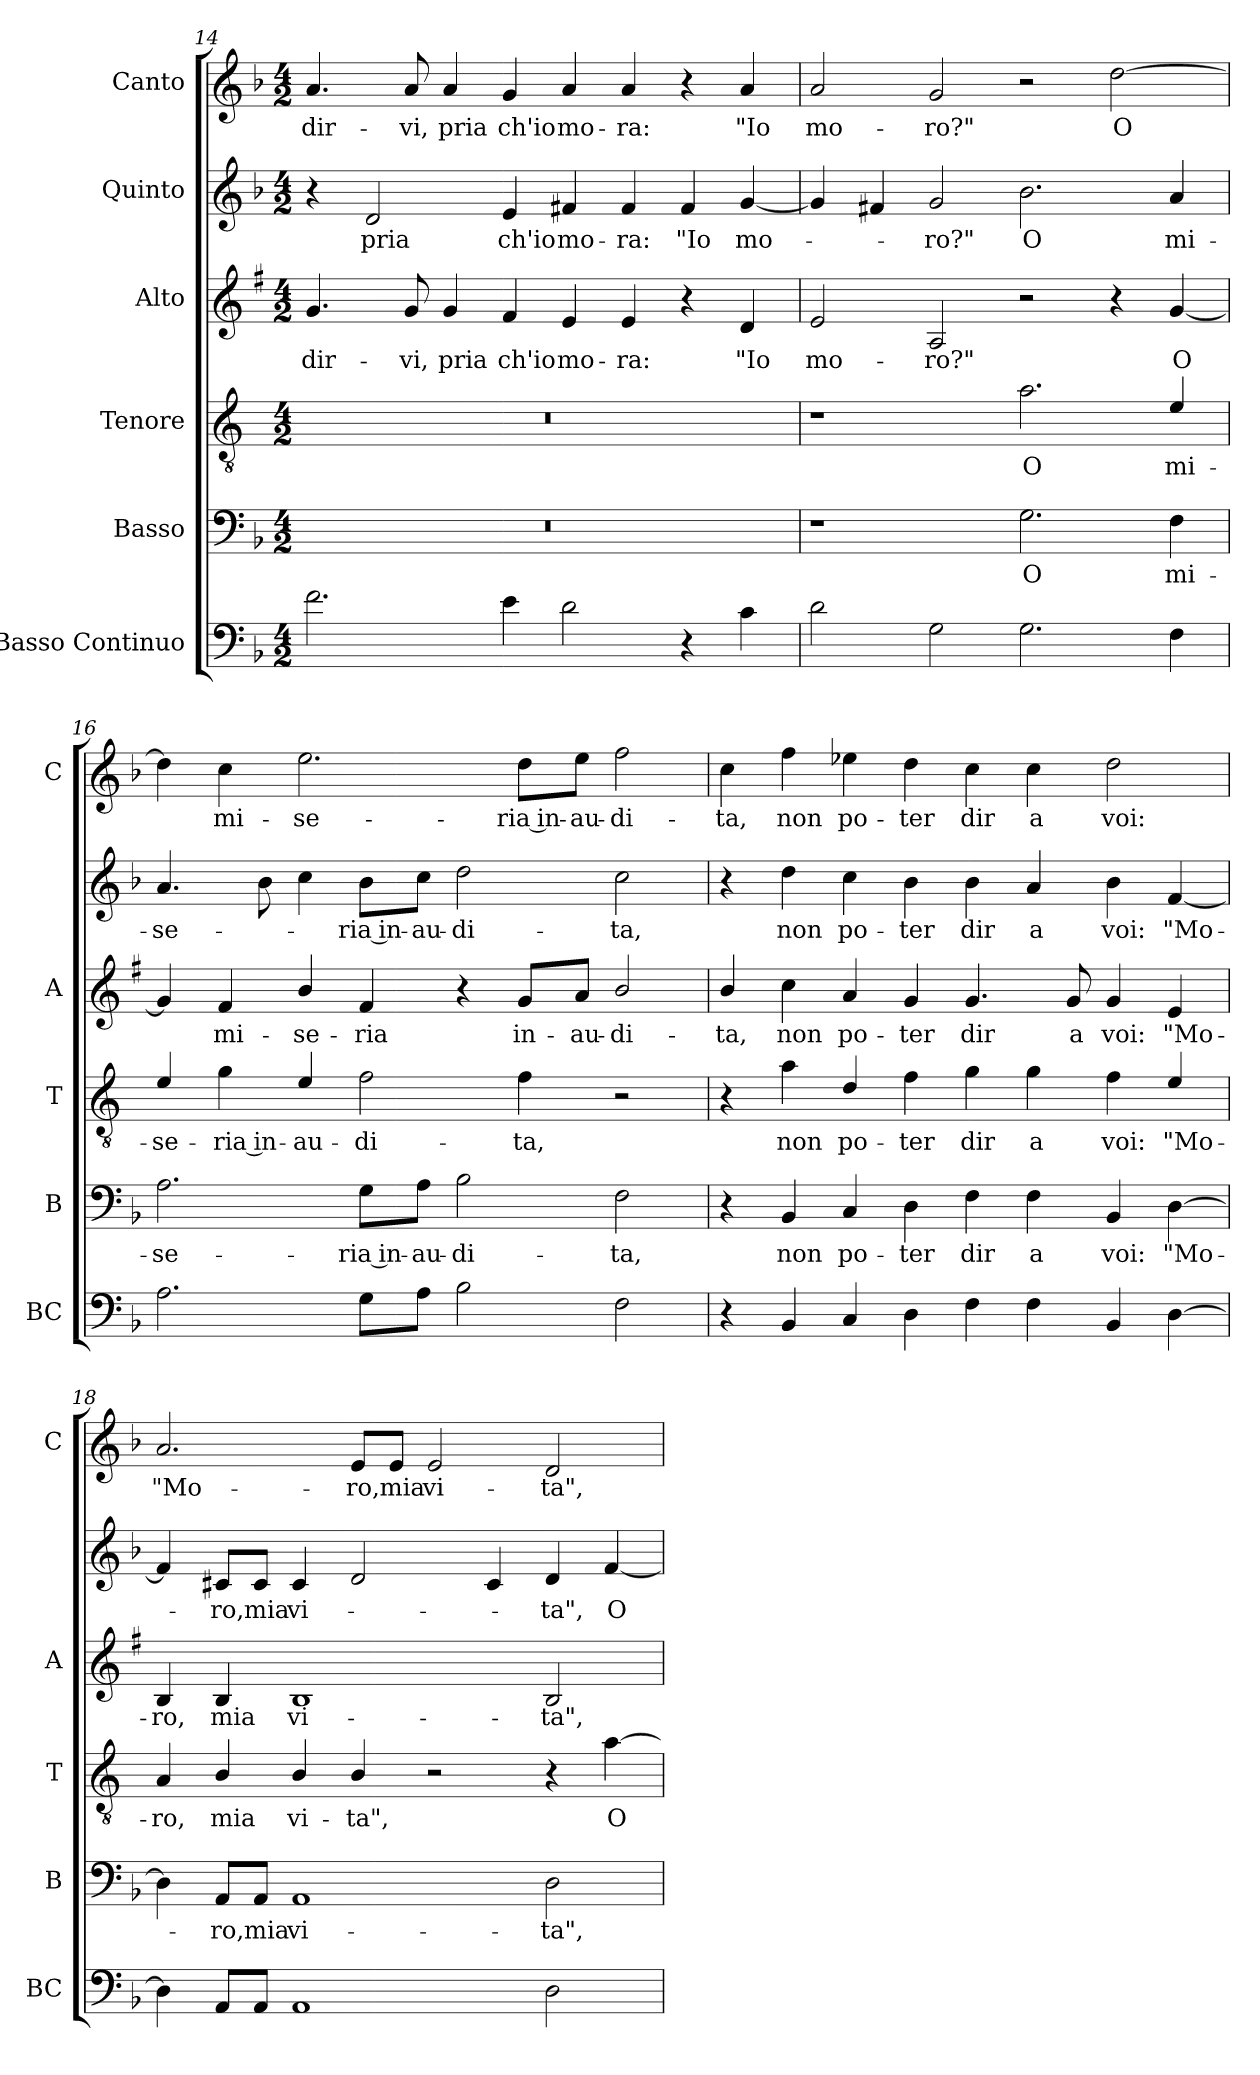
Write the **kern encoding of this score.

**kern	**kern	**text	**kern	**text	**kern	**text	**kern	**text	**kern	**text
*part6	*part5	*part5	*part4	*part4	*part3	*part3	*part2	*part2	*part1	*part1
*staff6	*staff5	*staff5	*staff4	*staff4	*staff3	*staff3	*staff2	*staff2	*staff1	*staff1
*I"Basso Continuo	*I"Basso	*	*I"Tenore	*	*I"Alto	*	*I"Quinto	*	*I"Canto	*
*I'BC	*I'B	*	*I'T	*	*I'A	*	*	*	*I'C	*
!!LO:LB:g=z
*clefF4	*clefF4	*	*clefGv2	*	*clefG2	*	*clefG2	*	*clefG2	*
*	*	*	*ITrd4c7	*	*ITrd1c2	*	*	*	*	*
*k[b-]	*k[b-]	*	*k[b-]	*	*k[b-]	*	*k[b-]	*	*k[b-]	*
*F:	*F:	*	*F:	*	*F:	*	*F:	*	*F:	*
*M4/2	*M4/2	*	*M4/2	*	*M4/2	*	*M4/2	*	*M4/2	*
=14	=14	=14	=14	=14	=14	=14	=14	=14	=14	=14
!	!	!	!	!	!	!LO:LY:b	!	!	!	!LO:LY:b
2.f\	0r	.	0r	.	4.f/	dir-	4r	.	4.a/	dir-
!	!	!	!	!	!	!	!	!LO:LY:b	!	!
.	.	.	.	.	.	.	2d/	pria	.	.
!	!	!	!	!	!	!LO:LY:b	!	!	!	!LO:LY:b
.	.	.	.	.	8f/	-vi,	.	.	8a/	-vi,
!	!	!	!	!	!	!LO:LY:b	!	!	!	!LO:LY:b
.	.	.	.	.	4f/	pria	.	.	4a/	pria
!	!	!	!	!	!	!LO:LY:b	!	!LO:LY:b	!	!LO:LY:b
4e\	.	.	.	.	4e/	ch'io	4e/	ch'io	4g/	ch'io
!	!	!	!	!	!	!LO:LY:b	!	!LO:LY:b	!	!LO:LY:b
2d\	.	.	.	.	4d/	mo-	4f#X/	mo-	4a/	mo-
!	!	!	!	!	!	!LO:LY:b	!	!LO:LY:b	!	!LO:LY:b
.	.	.	.	.	4d/	-ra:	4f#/	-ra:	4a/	-ra:
!	!	!	!	!	!	!	!	!LO:LY:b	!	!
4r	.	.	.	.	4r	.	4f#/	"Io	4r	.
!	!	!	!	!	!	!LO:LY:b	!	!LO:LY:b	!	!LO:LY:b
4c\	.	.	.	.	4c/	"Io	[4g/	mo-	4a/	"Io
=15	=15	=15	=15	=15	=15	=15	=15	=15	=15	=15
!	!	!	!	!	!	!LO:LY:b	!	!	!	!LO:LY:b
2d\	1r	.	1r	.	2d/	mo-	4g/]	.	2a/	mo-
.	.	.	.	.	.	.	4f#X/	.	.	.
!	!	!	!	!	!	!LO:LY:b	!	!LO:LY:b	!	!LO:LY:b
2G\	.	.	.	.	2G/	-ro?"	2g/	-ro?"	2g/	-ro?"
!	!	!LO:LY:b	!	!LO:LY:b	!	!	!	!LO:LY:b	!	!
2.G\	2.G\	O	2.d\	O	2r	.	2.b-\	O	2r	.
!	!	!	!	!	!	!	!	!	!	!LO:LY:b
.	.	.	.	.	4r	.	.	.	[2dd\	O
!	!	!LO:LY:b	!	!LO:LY:b	!	!LO:LY:b	!	!LO:LY:b	!	!
4F\	4F\	mi-	4A/	mi-	[4f/	O	4a/	mi-	.	.
=16	=16	=16	=16	=16	=16	=16	=16	=16	=16	=16
!	!	!LO:LY:b	!	!LO:LY:b	!	!	!	!LO:LY:b	!	!
2.A\	2.A\	-se-	4A/	-se-	4f/]	.	4.a/	-se-	4dd\]	.
!	!	!	!	!LO:LY:b	!	!LO:LY:b	!	!	!	!LO:LY:b
.	.	.	4c\	-ria in-	4e/	mi-	.	.	4cc\	mi-
.	.	.	.	.	.	.	8b-\	.	.	.
!	!	!	!	!LO:LY:b	!	!LO:LY:b	!	!	!	!LO:LY:b
.	.	.	4A/	-au-	4a/	-se-	4cc\	.	2.ee\	-se-
!	!	!LO:LY:b	!	!LO:LY:b	!	!LO:LY:b	!	!LO:LY:b	!	!
8G\L	8G\L	-ria in-	2B-\	-di-	4e/	-ria	8b-\L	-ria in-	.	.
!	!	!LO:LY:b	!	!	!	!	!	!LO:LY:b	!	!
8A\J	8A\J	-au-	.	.	.	.	8cc\J	-au-	.	.
!	!	!LO:LY:b	!	!	!	!	!	!LO:LY:b	!	!
2B-\	2B-\	-di-	.	.	4r	.	2dd\	-di-	.	.
!	!	!	!	!LO:LY:b	!	!LO:LY:b	!	!	!	!LO:LY:b
.	.	.	4B-\	-ta,	8f/L	in-	.	.	8dd\L	-ria in-
!	!	!	!	!	!	!LO:LY:b	!	!	!	!LO:LY:b
.	.	.	.	.	8g/J	-au-	.	.	8ee\J	-au-
!	!	!LO:LY:b	!	!	!	!LO:LY:b	!	!LO:LY:b	!	!LO:LY:b
2F\	2F\	-ta,	2r	.	2a/	-di-	2cc\	-ta,	2ff\	-di-
!!LO:PB:g=z
=17	=17	=17	=17	=17	=17	=17	=17	=17	=17	=17
!	!	!	!	!	!	!LO:LY:b	!	!	!	!LO:LY:b
4r	4r	.	4r	.	4a/	-ta,	4r	.	4cc\	-ta,
!	!	!LO:LY:b	!	!LO:LY:b	!	!LO:LY:b	!	!LO:LY:b	!	!LO:LY:b
4BB-/	4BB-/	non	4d\	non	4b-\	non	4dd\	non	4ff\	non
!	!	!LO:LY:b	!	!LO:LY:b	!	!LO:LY:b	!	!LO:LY:b	!	!LO:LY:b
4C/	4C/	po-	4G/	po-	4g/	po-	4cc\	po-	4ee-X\	po-
!	!	!LO:LY:b	!	!LO:LY:b	!	!LO:LY:b	!	!LO:LY:b	!	!LO:LY:b
4D\	4D\	-ter	4B-\	-ter	4f/	-ter	4b-\	-ter	4dd\	-ter
!	!	!LO:LY:b	!	!LO:LY:b	!	!LO:LY:b	!	!LO:LY:b	!	!LO:LY:b
4F\	4F\	dir	4c\	dir	4.f/	dir	4b-\	dir	4cc\	dir
!	!	!LO:LY:b	!	!LO:LY:b	!	!	!	!LO:LY:b	!	!LO:LY:b
4F\	4F\	a	4c\	a	.	.	4a/	a	4cc\	a
!	!	!	!	!	!	!LO:LY:b	!	!	!	!
.	.	.	.	.	8f/	a	.	.	.	.
!	!	!LO:LY:b	!	!LO:LY:b	!	!LO:LY:b	!	!LO:LY:b	!	!LO:LY:b
4BB-/	4BB-/	voi:	4B-\	voi:	4f/	voi:	4b-\	voi:	2dd\	voi:
!	!	!LO:LY:b	!	!LO:LY:b	!	!LO:LY:b	!	!LO:LY:b	!	!
[4D\	[4D\	"Mo-	4A/	"Mo-	4d/	"Mo-	[4f/	"Mo-	.	.
=18	=18	=18	=18	=18	=18	=18	=18	=18	=18	=18
!	!	!	!	!LO:LY:b	!	!LO:LY:b	!	!	!	!LO:LY:b
4D\]	4D\]	.	4D/	-ro,	4A/	-ro,	4f/]	.	2.a/	"Mo-
!	!	!LO:LY:b	!	!LO:LY:b	!	!LO:LY:b	!	!LO:LY:b	!	!
8AA/L	8AA/L	-ro,	4E/	mia	4A/	mia	8c#X/L	-ro,	.	.
!	!	!LO:LY:b	!	!	!	!	!	!LO:LY:b	!	!
8AA/J	8AA/J	mia	.	.	.	.	8c#/J	mia	.	.
!	!	!LO:LY:b	!	!LO:LY:b	!	!LO:LY:b	!	!LO:LY:b	!	!
1AA	1AA	vi-	4E/	vi-	1A	vi-	4c#/	vi-	.	.
!	!	!	!	!LO:LY:b	!	!	!	!	!	!LO:LY:b
.	.	.	4E/	-ta",	.	.	2d/	.	8e/L	-ro,
!	!	!	!	!	!	!	!	!	!	!LO:LY:b
.	.	.	.	.	.	.	.	.	8e/J	mia
!	!	!	!	!	!	!	!	!	!	!LO:LY:b
.	.	.	2r	.	.	.	.	.	2e/	vi-
.	.	.	.	.	.	.	4c#/	.	.	.
!	!	!LO:LY:b	!	!	!	!LO:LY:b	!	!LO:LY:b	!	!LO:LY:b
2D\	2D\	-ta",	4r	.	2A/	-ta",	4d/	-ta",	2d/	-ta",
!	!	!	!	!LO:LY:b	!	!	!	!LO:LY:b	!	!
.	.	.	[4d\	O	.	.	[4f/	O	.	.
=	=	=	=	=	=	=	=	=	=	=
*-	*-	*-	*-	*-	*-	*-	*-	*-	*-	*-
